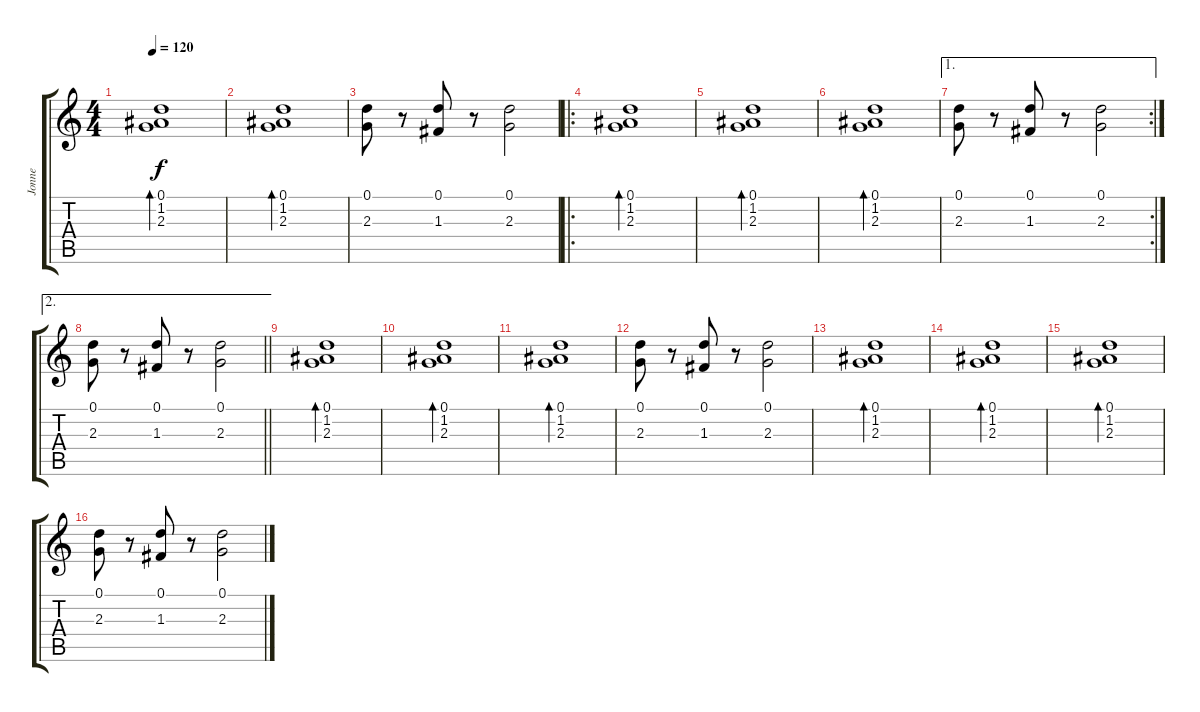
\track ("Jonne" "Jonne") {instrument acousticguitarsteel}
\staff {score tabs}
\tuning (D4 A3 F3 C3 G2 D2) {hide}
\ts (4 4)
\tempo 120
\clef g2
\ks c
(0.1 1.2 2.3).1{bd 240 dy f} |
(0.1 1.2 2.3).1{bd 240} |
(0.1 2.3).8 r.8 (0.1 1.3).8 r.8 (0.1 2.3).2 |
\ro
(0.1 1.2 2.3).1{bd 240} |
(0.1 1.2 2.3).1{bd 240} |
(0.1 1.2 2.3).1{bd 240} |
\ae 1
\rc 2
(0.1 2.3).8 r.8 (0.1 1.3).8 r.8 (0.1 2.3).2 |
\ae 2
\barLineRight lightlight
(0.1 2.3).8 r.8 (0.1 1.3).8 r.8 (0.1 2.3).2 |
(0.1 1.2 2.3).1{bd 240} |
(0.1 1.2 2.3).1{bd 240} |
(0.1 1.2 2.3).1{bd 240} |
(0.1 2.3).8 r.8 (0.1 1.3).8 r.8 (0.1 2.3).2 |
(0.1 1.2 2.3).1{bd 240} |
(0.1 1.2 2.3).1{bd 240} |
(0.1 1.2 2.3).1{bd 240} |
(0.1 2.3).8 r.8 (0.1 1.3).8 r.8 (0.1 2.3).2
